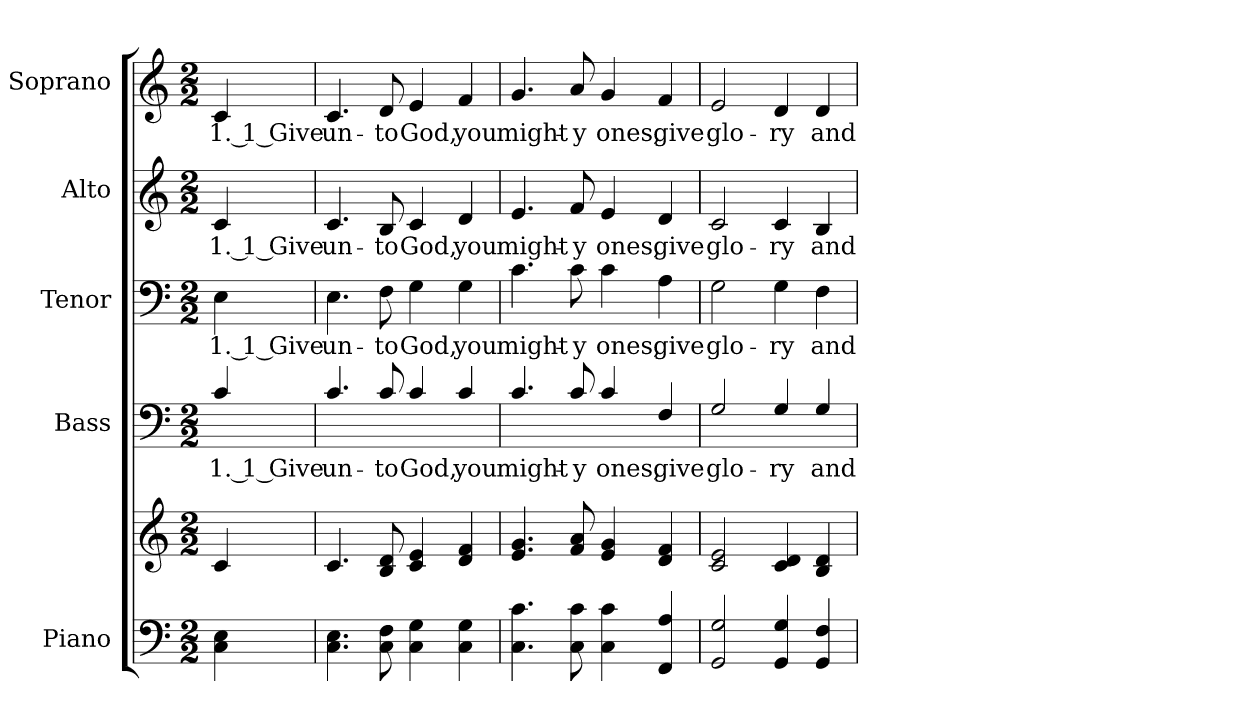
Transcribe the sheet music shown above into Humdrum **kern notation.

**kern	**kern	**kern	**text	**kern	**text	**kern	**text	**kern	**text
*part5	*part5	*part4	*part4	*part3	*part3	*part2	*part2	*part1	*part1
*staff6	*staff5	*staff4	*staff4	*staff3	*staff3	*staff2	*staff2	*staff1	*staff1
*I"Piano	*	*I"Bass	*	*I"Tenor	*	*I"Alto	*	*I"Soprano	*
*I'Pno.	*	*I'B.	*	*I'T.	*	*I'A.	*	*I'S.	*
!!LO:PB:g=z
*clefF4	*clefG2	*clefF4	*	*clefF4	*	*clefG2	*	*clefG2	*
*	*	*ITrd7c12	*	*	*	*	*	*	*
*k[]	*k[]	*k[]	*	*k[]	*	*k[]	*	*k[]	*
*C:	*C:	*C:	*	*C:	*	*C:	*	*C:	*
*M2/2	*M2/2	*M2/2	*	*M2/2	*	*M2/2	*	*M2/2	*
*MM150	*MM150	*MM150	*	*MM150	*	*MM150	*	*MM150	*
=1	=1	=1	=1	=1	=1	=1	=1	=1	=1
!	!	!	!LO:LY:b:color=#000000	!	!	!	!	!	!
!	!	!	!	!	!LO:LY:b:color=#000000	!	!	!	!
!	!	!	!	!	!	!	!LO:LY:b:color=#000000	!	!
!	!	!	!	!	!	!	!	!	!LO:LY:b:color=#000000
4Ci\ 4Ei	4ci/	4Ci/	1. 1 Give	4Ei\	1. 1 Give	4ci/	1. 1 Give	4ci/	1. 1 Give
=2	=2	=2	=2	=2	=2	=2	=2	=2	=2
!	!	!	!LO:LY:b:color=#000000	!	!	!	!	!	!
!	!	!	!	!	!LO:LY:b:color=#000000	!	!	!	!
!	!	!	!	!	!	!	!LO:LY:b:color=#000000	!	!
!	!	!	!	!	!	!	!	!	!LO:LY:b:color=#000000
4.Ci\ 4.Ei	4.ci/	4.Ci/	un-	4.Ei\	un-	4.ci/	un-	4.ci/	un-
!	!	!	!LO:LY:b:color=#000000	!	!	!	!	!	!
!	!	!	!	!	!LO:LY:b:color=#000000	!	!	!	!
!	!	!	!	!	!	!	!LO:LY:b:color=#000000	!	!
!	!	!	!	!	!	!	!	!	!LO:LY:b:color=#000000
8Ci\ 8Fi	8Bi/ 8di	8Ci/	-to	8Fi\	-to	8Bi/	-to	8di/	-to
!	!	!	!LO:LY:b:color=#000000	!	!	!	!	!	!
!	!	!	!	!	!LO:LY:b:color=#000000	!	!	!	!
!	!	!	!	!	!	!	!LO:LY:b:color=#000000	!	!
!	!	!	!	!	!	!	!	!	!LO:LY:b:color=#000000
4Ci\ 4Gi	4ci/ 4ei	4Ci/	God,	4Gi\	God,	4ci/	God,	4ei/	God,
!	!	!	!LO:LY:b:color=#000000	!	!	!	!	!	!
!	!	!	!	!	!LO:LY:b:color=#000000	!	!	!	!
!	!	!	!	!	!	!	!LO:LY:b:color=#000000	!	!
!	!	!	!	!	!	!	!	!	!LO:LY:b:color=#000000
4Ci\ 4Gi	4di/ 4fi	4Ci/	you	4Gi\	you	4di/	you	4fi/	you
=3	=3	=3	=3	=3	=3	=3	=3	=3	=3
!	!	!	!LO:LY:b:color=#000000	!	!	!	!	!	!
!	!	!	!	!	!LO:LY:b:color=#000000	!	!	!	!
!	!	!	!	!	!	!	!LO:LY:b:color=#000000	!	!
!	!	!	!	!	!	!	!	!	!LO:LY:b:color=#000000
4.Ci\ 4.ci	4.ei/ 4.gi	4.Ci/	might-	4.ci\	might-	4.ei/	might-	4.gi/	might-
!	!	!	!LO:LY:b:color=#000000	!	!	!	!	!	!
!	!	!	!	!	!LO:LY:b:color=#000000	!	!	!	!
!	!	!	!	!	!	!	!LO:LY:b:color=#000000	!	!
!	!	!	!	!	!	!	!	!	!LO:LY:b:color=#000000
8Ci\ 8ci	8fi/ 8ai	8Ci/	-y	8ci\	-y	8fi/	-y	8ai/	-y
!	!	!	!LO:LY:b:color=#000000	!	!	!	!	!	!
!	!	!	!	!	!LO:LY:b:color=#000000	!	!	!	!
!	!	!	!	!	!	!	!LO:LY:b:color=#000000	!	!
!	!	!	!	!	!	!	!	!	!LO:LY:b:color=#000000
4Ci\ 4ci	4ei/ 4gi	4Ci/	ones,	4ci\	ones,	4ei/	ones,	4gi/	ones,
!	!	!	!LO:LY:b:color=#000000	!	!	!	!	!	!
!	!	!	!	!	!LO:LY:b:color=#000000	!	!	!	!
!	!	!	!	!	!	!	!LO:LY:b:color=#000000	!	!
!	!	!	!	!	!	!	!	!	!LO:LY:b:color=#000000
4FFi/ 4Ai	4di/ 4fi	4FFi/	give	4Ai\	give	4di/	give	4fi/	give
!!LO:PB:g=z
=4	=4	=4	=4	=4	=4	=4	=4	=4	=4
!	!	!	!LO:LY:b:color=#000000	!	!	!	!	!	!
!	!	!	!	!	!LO:LY:b:color=#000000	!	!	!	!
!	!	!	!	!	!	!	!LO:LY:b:color=#000000	!	!
!	!	!	!	!	!	!	!	!	!LO:LY:b:color=#000000
2GGi/ 2Gi	2ci/ 2ei	2GGi/	glo-	2Gi\	glo-	2ci/	glo-	2ei/	glo-
!	!	!	!LO:LY:b:color=#000000	!	!	!	!	!	!
!	!	!	!	!	!LO:LY:b:color=#000000	!	!	!	!
!	!	!	!	!	!	!	!LO:LY:b:color=#000000	!	!
!	!	!	!	!	!	!	!	!	!LO:LY:b:color=#000000
4GGi/ 4Gi	4ci/ 4di	4GGi/	-ry	4Gi\	-ry	4ci/	-ry	4di/	-ry
!	!	!	!LO:LY:b:color=#000000	!	!	!	!	!	!
!	!	!	!	!	!LO:LY:b:color=#000000	!	!	!	!
!	!	!	!	!	!	!	!LO:LY:b:color=#000000	!	!
!	!	!	!	!	!	!	!	!	!LO:LY:b:color=#000000
4GGi/ 4Fi	4Bi/ 4di	4GGi/	and	4Fi\	and	4Bi/	and	4di/	and
=	=	=	=	=	=	=	=	=	=
*-	*-	*-	*-	*-	*-	*-	*-	*-	*-
